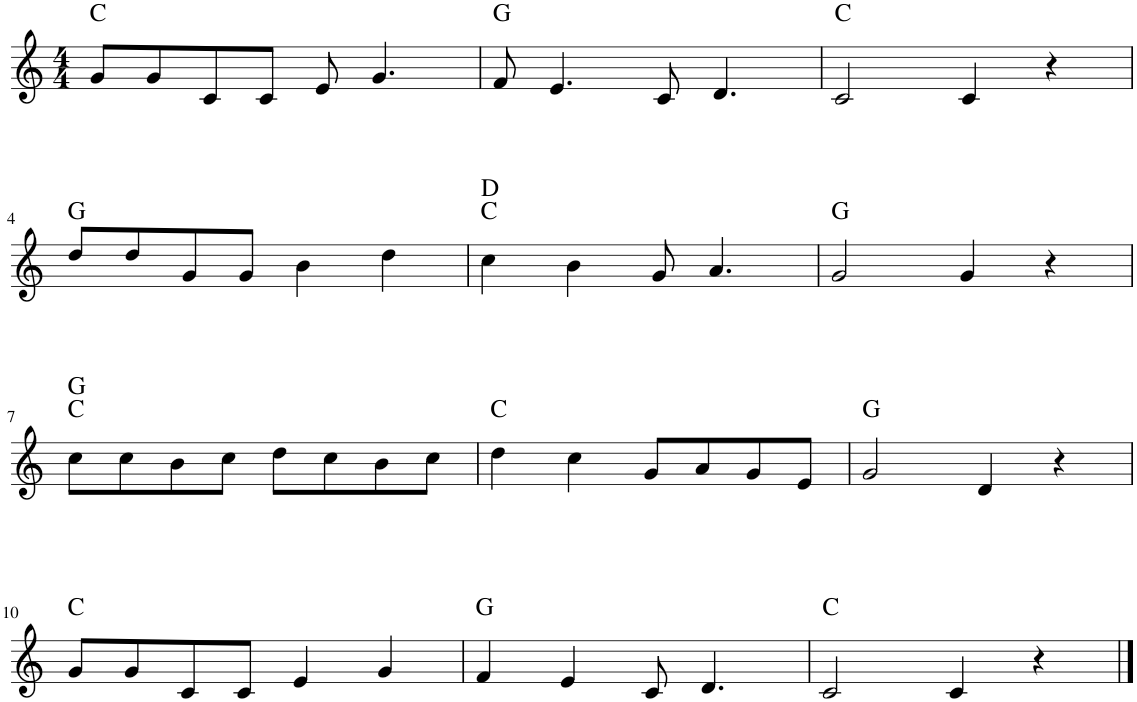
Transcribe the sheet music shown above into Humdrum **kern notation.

**kern	**harte
*part1	*part1
*staff1	*
*I"Choir	*
*I'Ch	*
*clefG2	*
*k[]	*
*M4/4	*
=1	=1
8g/L	C:maj
8g/	.
8c/	.
8c/J	.
8e/	.
4.g/	.
=2	=2
8f/	G:maj
4.e/	.
8c/	.
4.d/	.
=3	=3
2c/	C:maj
4c/	.
4r	.
!!LO:LB:g=z
=4	=4
8dd/L	G:maj
8dd/	.
8g/	.
8g/J	.
4b\	.
4dd\	.
=5	=5
4cc\	C:maj D:maj
4b\	.
8g/	.
4.a/	.
=6	=6
2g/	G:maj
4g/	.
4r	.
!!LO:LB:g=z
=7	=7
8cc\L	C:maj G:maj
8cc\	.
8b\	.
8cc\J	.
8dd\L	.
8cc\	.
8b\	.
8cc\J	.
=8	=8
4dd\	C:maj
4cc\	.
8g/L	.
8a/	.
8g/	.
8e/J	.
=9	=9
2g/	G:maj
4d/	.
4r	.
!!LO:LB:g=z
=10	=10
8g/L	C:maj
8g/	.
8c/	.
8c/J	.
4e/	.
4g/	.
=11	=11
4f/	G:maj
4e/	.
8c/	.
4.d/	.
=12	=12
2c/	C:maj
4c/	.
4r	.
==	==
*-	*-
